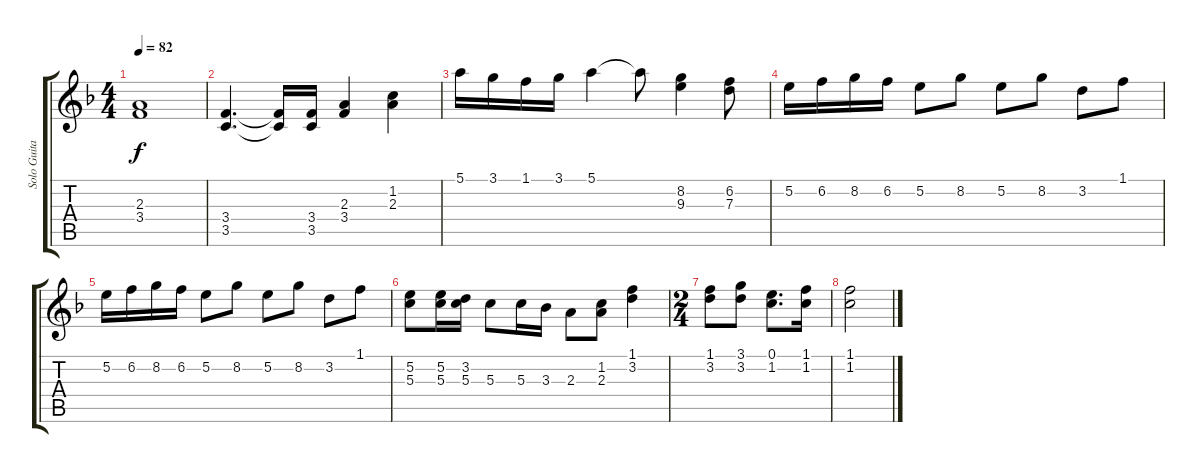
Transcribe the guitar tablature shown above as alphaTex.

\track ("Solo Guitar" "Solo Guita") {instrument acousticguitarsteel bank 1}
\staff {score tabs}
\tuning (E4 B3 G3 D3 A2 E2) {hide}
\ts (4 4)
\tempo 82
\clef g2
\ks f
(2.3 3.4).1{dy f} |
(3.4 3.5).4{d} (3.4{t} 3.5{t}).16 (3.4 3.5).16 (2.3 3.4).4 (1.2 2.3).4 |
5.1.16 3.1.16 1.1.16 3.1.16 5.1.4 5.1{t}.8 (8.2 9.3).4 (6.2 7.3).8 |
5.2.16 6.2.16 8.2.16 6.2.16 5.2.8 8.2.8 5.2.8 8.2.8 3.2.8 1.1.8 |
5.2.16 6.2.16 8.2.16 6.2.16 5.2.8 8.2.8 5.2.8 8.2.8 3.2.8 1.1.8 |
(5.2 5.3).8 (5.2 5.3).16 (3.2 5.3).16 5.3.8 5.3.16 3.3.16 2.3.8 (1.2 2.3).8 (1.1 3.2).4 |
\ts (2 4)
(1.1 3.2).8 (3.1 3.2).8 (0.1 1.2).8{d} (1.1 1.2).16 |
(1.1 1.2).2
